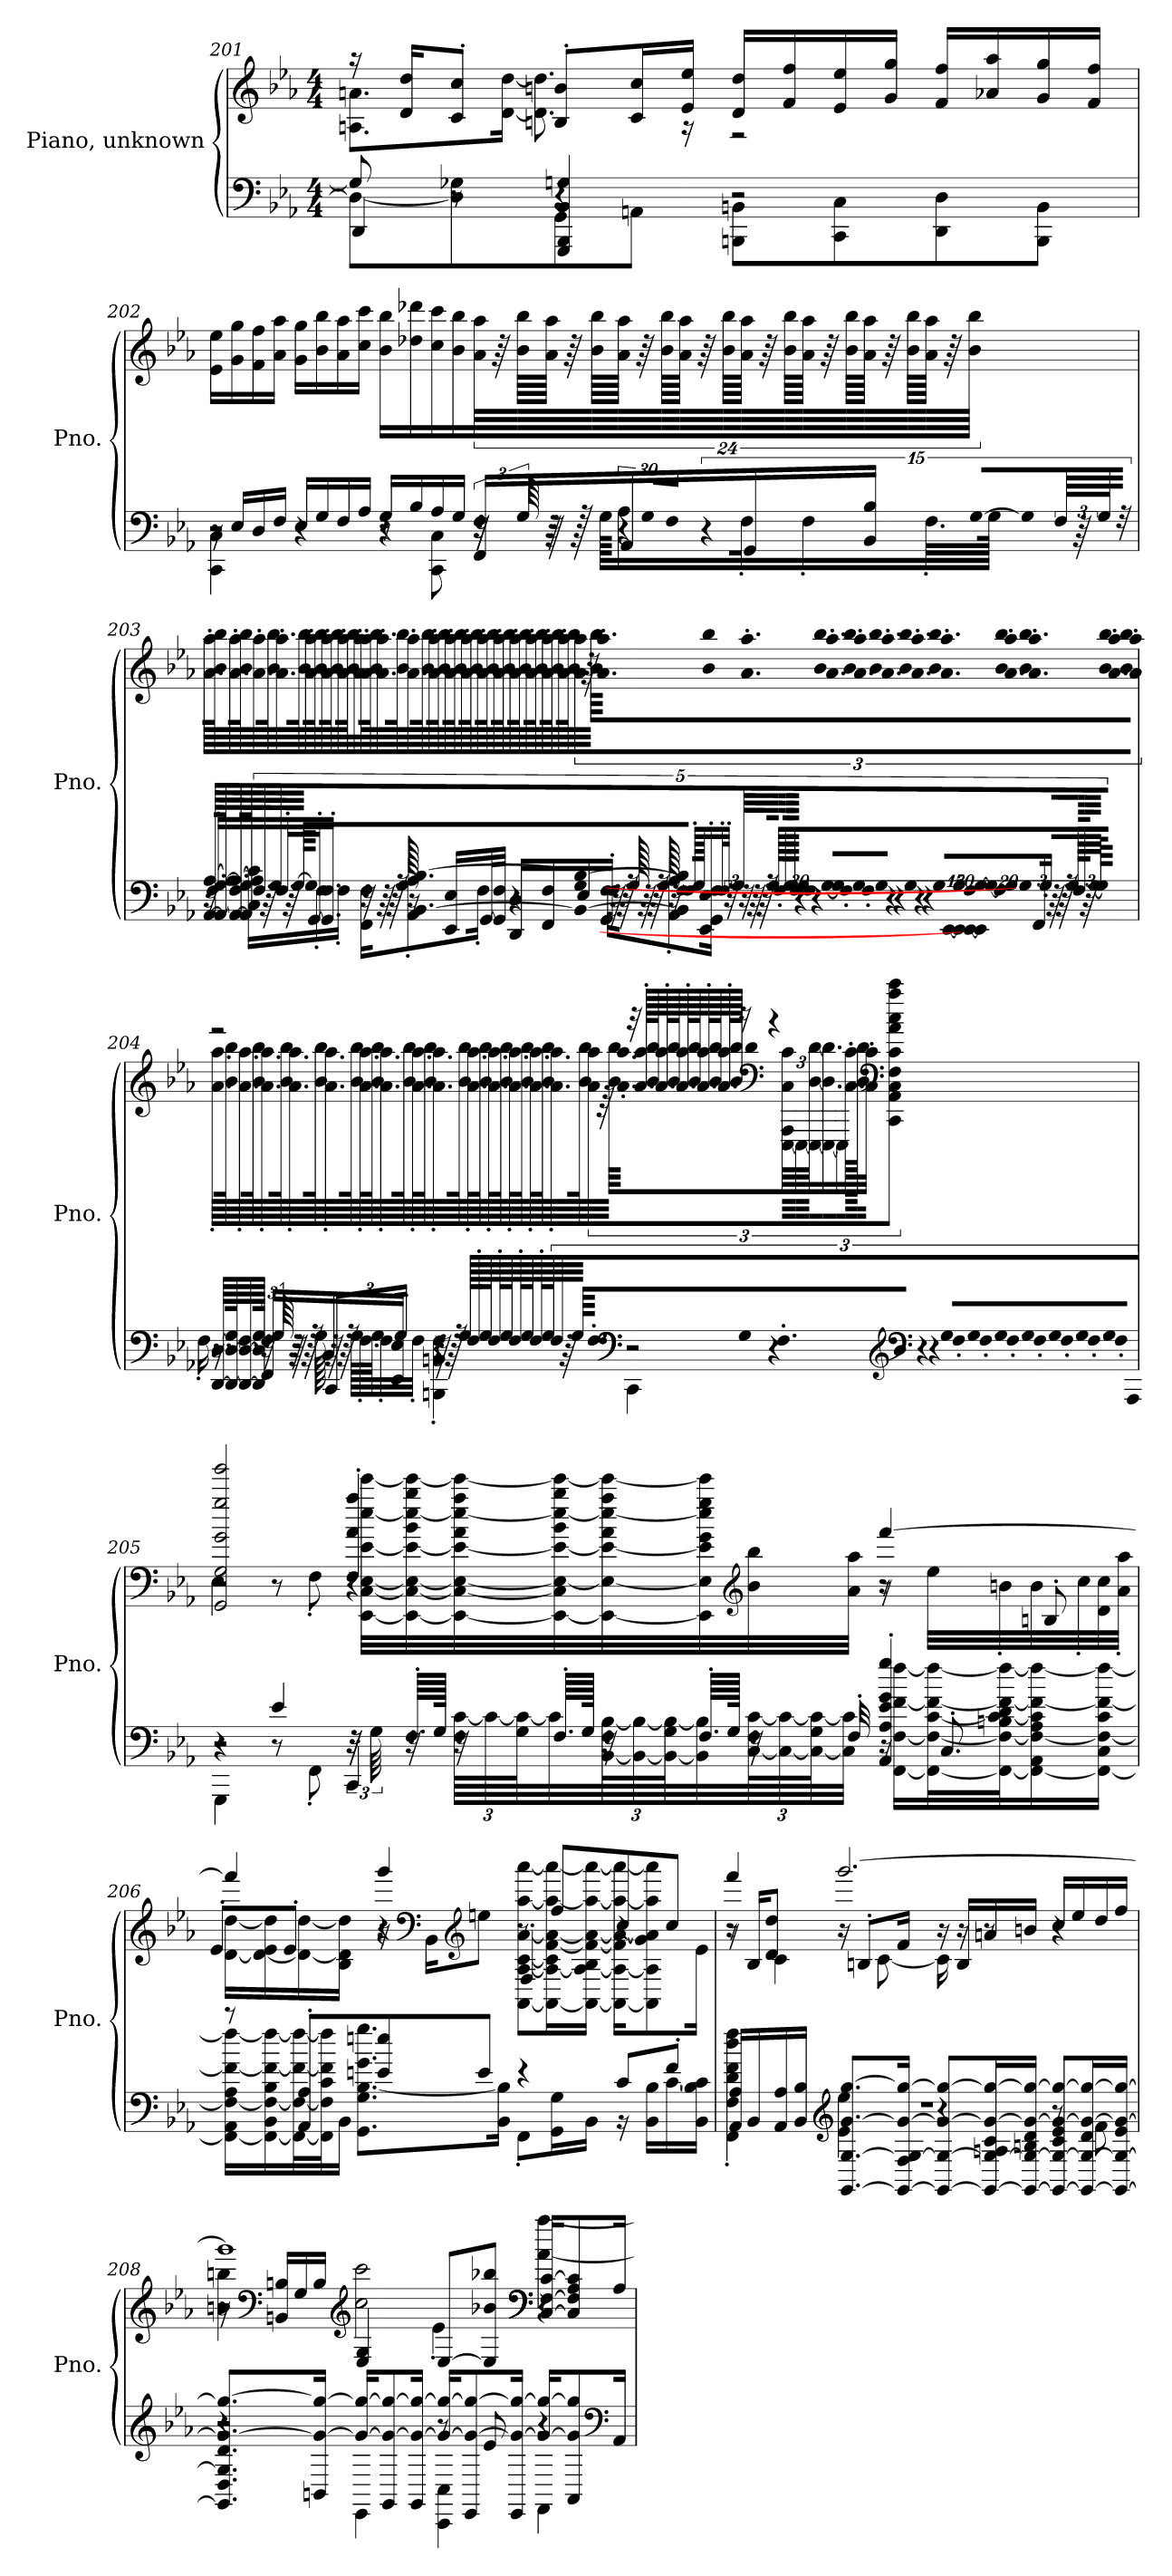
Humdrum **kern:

**kern	**kern
*part1	*part1
*staff2	*staff1
*I"Piano, unknown	*
*I'Pno.	*
*clefF4	*clefG2
*k[b-e-a-]	*k[b-e-a-]
*M4/4	*M4/4
=201	=201
*^	*^
*	*^	*	*
8G/]	8D\L_	4DD/	16r	8.An\ 8.an\L
.	.	.	16d/ 16dd/KL	.
8r	8D\] 8G-X\	.	8c/' 8cc/'J	.
.	.	.	.	[16d\ [16dd\Jk
4r	8GG\	4GGG/ 4BBB-/ 4BB-/ 4Gn/	8Bn/' 8bn/'L	8.d\] 8.dd\]
.	8AAn\J	.	16c/ 16cc/L	.
.	.	.	16e-/ 16ee-/JJ	16r
2r	8BBBn\ 8BBn\L	2r	16d/ 16dd/LL	2r
.	.	.	16f/ 16ff/	.
.	8CC\ 8C\	.	16e-/ 16ee-/	.
.	.	.	16g/ 16gg/JJ	.
.	8DD\ 8D\	.	16f/ 16ff/LL	.
.	.	.	16a-X/ 16aa-/	.
.	8BBB\ 8BB\J	.	16g/ 16gg/	.
.	.	.	16f/ 16ff/JJ	.
*	*	*	*v	*v
!!LO:LB:g=z
=202	=202	=202	=202
16r	4CC\ 4C\	2r	16e-\ 16ee-\LL
16E-/LL	.	.	16g\ 16gg\
16D/	.	.	16f\ 16ff\
16F/JJ	.	.	16a-\ 16aa-\JJ
16E-/LL	4r	.	16g\ 16gg\LL
16G/	.	.	16b-\ 16bb-\
16F/	.	.	16a-\ 16aa-\
16A-/JJ	.	.	16cc\ 16ccc\JJ
16G/LL	8r	4r	16b-\ 16bb-\LL
16B-/	.	.	16dd-X\ 16ddd-X\
16A-/	8CC\ 8C\	.	16cc\ 16ccc\
16G/JJ	.	.	16b-\ 16bb-\
48r	32r	16FF/ 16F/LL	96a-\ 96aa-\JJkk
.	.	.	96r
96G/	.	.	96b-\ 96bb-\LLLL
32r	64r	.	96a-\ 96aa-\JJJJ
.	.	.	96r
.	128r	.	.
.	.	.	96b-\ 96bb-\LLLL
.	128G\KKKLL	.	.
!LO:N:vis=64	!	!	!
960%17r	16A-\	16AA-/	96a-\ 96aa-\JJJJ
.	.	.	96r
!LO:N:vis=256	!	!	!
1920%17G/KLLLL	.	.	.
.	.	.	96b-\ 96bb-\LLLL
!LO:N:vis=64	!	!	!
960%17F/JJJJ	.	.	.
.	.	.	96a-\ 96aa-\JJJJ
.	.	.	96r
1920ryy	.	.	.
!LO:N:vis=128	!	!	!
1920%17r	.	.	.
.	.	.	96b-\ 96bb-\LLLL
!LO:N:vis=256	!	!	!
[1920%17G/KKKLL	.	.	.
16G/]	32F'\K	16GG/	96a-\ 96aa-\JJJJ
.	.	.	96r
.	.	.	96b-\ 96bb-\LLLL
.	16F'\	.	96a-\ 96aa-\JJJJ
.	.	.	96r
.	.	.	96b-\ 96bb-\LLLL
96F/JJkk	.	16BB-/ 16B-/JJ	96a-\ 96aa-\JJJJ
96r	.	.	96r
96G/	.	.	96b-\ 96bb-\LLLL
32r	64.F'\LL	.	96a-\ 96aa-\JJJJ
.	.	.	96r
.	.	.	96b-\ 96bb-\
.	128G\JJJJk	.	.
!!LO:LB:g=z
=203	=203	=203	=203
[64.AA-/ [64.A-/LLLL	16r	16.F'/LL	64.a-\' 64.aa-\'LLLL
128AA-/_ 128G/ 128A-/_K	.	.	128b-\ 128bb-\K
64.AA-/_ 64.F/ 64.A-/_	.	.	64.a-\' 64.aa-\'
128AA-/] 128G/ 128A-/]K	.	.	128b-\ 128bb-\K
80F/JJJJ	16C\ 16c\LL	.	64.a-\' 64.aa-\'
80r	.	.	.
.	.	.	128b-\ 128bb-\K
80G/	.	.	.
.	.	32F'/L	64.a-\' 64.aa-\'
80r	.	.	.
[80G/KKLL	.	.	.
.	.	.	128b-\ 128bb-\K
16G/]	16F'\	[32GG'/J	64.a-\' 64.aa-\'
.	.	.	128b-\ 128bb-\K
.	.	16.GG/]' 16.F/'JJ	64.a-\' 64.aa-\'
.	.	.	128b-\ 128bb-\K
[64.BB-/ [64.B-/LL	16F'\JJ	.	64.a-\' 64.aa-\'
128BB-/_ 128G/ 128B-/_JK	.	.	128b-\ 128bb-\JK
32BB-/] 32F/ 32B-/]JJJ	.	.	32a-\' 32aa-\'
48r	16FF\ 16F\KL	32r	64.a-\' 64.aa-\'L
96G/	.	.	.
.	.	.	128b-\ 128bb-\K
32r	.	64r	64.a-\' 64.aa-\'
.	.	128r	.
.	.	128G/	128b-\ 128bb-\K
64r	8AA-\' 8A-\'	16r	64.a-\' 64.aa-\'
128r	.	.	.
128G/KLLLL	.	.	128b-\ 128bb-\K
64.F'/	.	.	64.a-\' 64.aa-\'
128G/L	.	.	128b-\ 128bb-\K
!LO:N:vis=256	!	!	!
1920%17F/JJJJJ	.	16EE-/ 16E-/LL	64.a-\' 64.aa-\'
!LO:N:vis=128	!	!	!
1920%17r	.	.	.
!LO:N:vis=64	!	!	!
960%17G/	.	.	.
.	.	.	128b-\ 128bb-\K
.	.	.	64.a-\' 64.aa-\'
1920ryy	.	.	.
!LO:N:vis=256	!	!	!
1920%17F/	.	.	.
!LO:N:vis=128	!	!	!
1920%17r	.	.	.
!LO:N:vis=256	!	!	!
[1920%17G/KKKLL	.	.	.
.	.	.	128b-\ 128bb-\K
16G/]	16F'\Jk	[32GG/L	64.a-\' 64.aa-\'
.	.	.	128b-\ 128bb-\K
.	.	32GG/] 32F/JJJ	64.a-\' 64.aa-\'
.	.	.	128b-\ 128bb-\K
64.F'/LL	4r	16DD/ 16D/LL	64.a-\' 64.aa-\'
128G/K	.	.	128b-\ 128bb-\K
64.F'/	.	.	64.a-\' 64.aa-\'
128G/JJJJk	.	.	128b-\ 128bb-\K
64r	.	16FF/ 16F/	64.a-\' 64.aa-\'
128r	.	.	.
128G/	.	.	128b-\ 128bb-\K
64r	.	.	64.a-\' 64.aa-\'
128r	.	.	.
128G/KLLLL	.	.	128b-\ 128bb-\K
*Xbrackettup	*	*	*
!LO:N:vis=64	!	!	!
[960%17EE-/	.	16E-/	96a-\ 96aa-\JJJJ
.	.	.	96r
!LO:N:vis=64	!	!	!
960%17EE-/_ 960%17G/	.	.	.
.	.	.	96b-\ 96bb-\LLLL
.	.	.	64.a-\' 64.aa-\'
1920ryy	.	.	.
!LO:N:vis=64	!	!	!
960%17EE-/_ 960%17F/	.	.	.
!LO:N:vis=256	!	!	!
1920%17EE-/] [1920%17G/K	.	.	.
.	.	.	128b-\ 128bb-\K
!LO:N:vis=64.	!	!	!
640%17G/_	.	16GG/' 16F/'JJ	64.a-\' 64.aa-\'
.	.	.	128b-\ 128bb-\K
!LO:N:vis=64	!	!	!
960%17F/ 960%17G/_	.	.	.
.	.	.	64.a-\' 64.aa-\'
1920ryy	.	.	.
!LO:N:vis=64	!	!	!
960%17G/JJJ]	.	.	.
.	.	.	128b-\ 128bb-\K
12FF/	16F\KL	64r	64.a-\' 64.aa-\'
.	.	128r	.
.	.	128G/	128b-\ 128bb-\K
.	.	64r	64.a-\' 64.aa-\'
.	.	128r	.
.	.	128G/	128b-\ 128bb-\K
.	8AA-\' 8A-\'	32r	64.a-\' 64.aa-\'
24G'/Jk	.	.	.
.	.	.	128b-\ 128bb-\K
.	.	64.F'/LLLL	64.a-\' 64.aa-\'
.	.	128G/JJK	128b-\ 128bb-\K
64r	.	16EE-/' 16E-/' 16F/'	64.a-\' 64.aa-\'
128r	.	.	.
128G/KLLLL	.	.	128b-\ 128bb-\K
*brackettup	*	*	*
96F/JJJJ	.	.	64.a-\' 64.aa-\'
96r	.	.	.
[96G/KKLL	.	.	.
.	.	.	128b-\ 128bb-\K
16G/JJ]	16GG\Jk	32F'/L	64.a-\' 64.aa-\'
.	.	.	128b-\ 128bb-\JK
.	.	32F'/JJJ	32a-\' 32aa-\'JJJ
!!LO:LB:g=z
=204	=204	=204	=204
*	*	*	*^
[64.DD/ [64.D/LLLL	16.F'\	16r	2r	64.a-\' 64.aa-\'LLLL
128DD/_ 128D/_ 128G/K	.	.	.	128b-\ 128bb-\K
64.DD/_ 64.D/_ 64.F/	.	.	.	64.a-\' 64.aa-\'
128DD/] 128D/] 128G/JJJJk	.	.	.	128b-\ 128bb-\K
48r	.	16FF/ 16F/LL	.	64.a-\' 64.aa-\'
96G/	.	.	.	.
.	.	.	.	128b-\ 128bb-\K
32r	64r	.	.	64.a-\' 64.aa-\'
.	128r	.	.	.
.	128G\	.	.	128b-\ 128bb-\K
*Xbrackettup	*	*	*	*
12CC/L	64r	16C/	.	64.a-\' 64.aa-\'
.	128r	.	.	.
.	128G\KLLLL	.	.	128b-\ 128bb-\K
.	64.F'\	.	.	64.a-\' 64.aa-\'
.	128G\JK	.	.	128b-\ 128bb-\K
.	32F'\	16EE-/ 16E-/JJ	.	64.a-\' 64.aa-\'
24G'/Jk	.	.	.	.
.	.	.	.	128b-\ 128bb-\K
.	32F'\JJJ	.	.	64.a-\' 64.aa-\'
.	.	.	.	128b-\ 128bb-\K
64r	4BBBn\' 4BBn\' 4F\'	4r	.	64.a-\' 64.aa-\'
128r	.	.	.	.
128G/KLLLL	.	.	.	128b-\ 128bb-\K
64.F'/	.	.	.	64.a-\' 64.aa-\'
128G/K	.	.	.	128b-\ 128bb-\K
64.F'/	.	.	.	64.a-\' 64.aa-\'
128G/K	.	.	.	128b-\ 128bb-\K
64.F'/	.	.	.	64.a-\' 64.aa-\'
128G/K	.	.	.	128b-\ 128bb-\K
64.F'/	.	.	.	64.a-\' 64.aa-\'
128G/K	.	.	.	128b-\ 128bb-\K
*brackettup	*	*	*	*
96F/JJJJ	.	.	.	64.a-\' 64.aa-\'
96r	.	.	.	.
96G/LLLL	.	.	.	.
.	.	.	.	128b-\ 128bb-\K
64.F'/	.	.	.	96a-\ 96aa-\JJJJ
.	.	.	.	96r
.	.	.	.	96b-\ 96bb-\LLLL
128G/K	.	.	.	.
64.F'/	.	.	.	64.a-\' 64.aa-\'
*clefG2	*	*	*	*
128b-/JJJJk	.	.	.	128bb-\K
*clefF4	*	*	*	*
*	*	*	*	*Xbrackettup
64r	4CC\	2r	32r	[96C\ 96F\ 96a-\ 96aa-\
.	.	.	.	96C\_
128r	.	.	.	.
.	.	.	.	96C\_ [96b-\ [96bb-\JJ
128G/KLLLL	.	.	.	.
64.F'/	.	.	64.a-/' 64.aa-/'LLLL	16.C\_ 16.b-\] 16.bb-\]
128G/K	.	.	128b-/ 128bb-/K	.
64.F'/	.	.	64.a-/' 64.aa-/'	.
128G/K	.	.	128b-/ 128bb-/K	.
64.F'/	.	.	64.a-/' 64.aa-/'	.
128G/K	.	.	128b-/ 128bb-/K	.
64.F'/	.	.	64.a-/' 64.aa-/'	16C\]
128G/K	.	.	128b-/ 128bb-/K	.
64.F'/	.	.	64.a-/' 64.aa-/'	.
128G/K	.	.	128b-/ 128bb-/JJJJk	.
64.F'/	.	.	16r	64.a-\' 64.aa-\'LL
128G/JK	.	.	.	128b-\ 128bb-\JK
32F'/JJJ	.	.	.	32a-\' 32aa-\'JJJ
*	*	*	*clefF4	*
4AAA-/	4r	.	4r	4CC\ 4AA-\ 4C\ 4F\ 4c\ 4a-\ 4cc\ 4aa-\ 4ccc\
!!LO:LB:g=z
=205	=205	=205	=205	=205
*	*	*	*	*^
4r	4GGG\	2r	2GG/ 2G/ 2g/ 2gg/ 2ggg/	4E-\	2r
4e-/	8r	.	.	8r	.
.	8FF'\	.	.	8F'\	.
32r	48r	4CC'/	4F/' 4a-/' 4aa-/'	[32EE-\ [32C\ [32E-\ [32e-\ [32ee-\ [32eee-\LLL	4r
.	96G\	.	.	.	.
64.F'/LLLL	32r	.	.	32EE-\_ 32C\_ 32E-\_ 32e-\_ 32b-\ 32ee-\_ 32bb-\ 32eee-\_	.
128G/JJJJk	.	.	.	.	.
*	*Xbrackettup	*	*	*	*
32r	96F\ [96c\LLLL	.	.	32EE-\_ 32C\_ 32E-\_ 32e-\_ 32a-\ 32ee-\_ 32aa-\ 32eee-\_	.
.	96c\_	.	.	.	.
.	96G\ 96c\_J	.	.	.	.
64.F'/LLLL	32c\]	.	.	32EE-\_ 32C\] 32E-\_ 32e-\_ 32b-\ 32ee-\_ 32bb-\ 32eee-\_	.
128G/JJJJk	.	.	.	.	.
32r	[96BB-\ 96F\ [96B-\L	.	.	32EE-\_ 32E-\_ 32e-\_ 32a-\ 32ee-\_ 32aa-\ 32eee-\_	.
.	96BB-\_ 96B-\_	.	.	.	.
.	96BB-\_ 96G\ 96B-\_J	.	.	.	.
64.F'/LLLL	32BB-\] 32B-\]	.	.	32EE-\] 32E-\] 32e-\] 32g\ 32ee-\] 32gg\ 32eee-\]	.
128G/JJJJk	.	.	.	.	.
*	*	*	*clefG2	*	*
32r	[96C\ 96F\ [96c\L	.	.	32b-\ 32bb-\	.
.	96C\_ 96c\_	.	.	.	.
.	96C\_ 96G\ 96c\_J	.	.	.	.
32F'/	32C\] 32c\]JJJ	.	.	32a-\ 32aa-\JJJ	.
4AA-/' 4A-/' 4e-/' 4g/' 4gg/'	[16FF\ [16F\ [16f\ [16ff\LL	16r	[4fff/	16r	8r
.	32FF\_ 32F\_ [32c\ 32f\_ 32ff\_L	8.C'/	.	32ee-\LLL	.
.	32FF\_ 32F\_ 32Bn\ 32c\_ 32d\ 32f\_ 32ff\_J	.	.	32bn'\	.
.	16FF\_ 16AA-\ 16F\_ 16A-\ 16c\] 16f\_ 16ff\_	.	.	32b\	8Bn'/
.	.	.	.	32cc'\	.
.	16FF\_ 16C\ 16F\_ 16c\ 16f\_ 16ff\_JJ	.	.	32d\ 32cc\	.
.	.	.	.	32a-\' 32aa-\'JJJ	.
*	*v	*v	*	*	*
!!LO:LB:g=z	!!	!!
=206	=206	=206	=206	=206
8r	16FF\_ 16AA-\ 16F\_ 16A-\ 16f\_ 16ff\_LL	4fff/]	[16d\ [16dd\LL	8e-'/L
.	16FF\_ 16BB-\ 16F\_ 16B-\ 16f\_ 16ff\_	.	16d\_ 16e-\ 16dd\]	.
8AA-/' 8A-/'L	32FF\_ 32F\_ 32f\_ 32ff\_L	.	16d\_ [16dd\	8e-'/J
.	32FF\] 32F\] 32c\ 32f\] 32ff\]J	.	.	.
.	16BB-\JJ	.	16B-\ 16d\] 16dd\]JJ	.
8en/ 8een/	8.GG\ 8.G\ [8.B-\ 8.g\ 8.gg\L	4ggg/	16r	4r
*	*	*clefF4	*	*
.	.	.	16BB-\KL	.
*	*	*clefG2	*	*
8e/J	.	.	8een\J	.
.	16BB-\ 16B-\]Jk	.	.	.
4r	8FF'\L	8r	[8AA-\ [8A-\ [8c\ [8a-\ [8aa-\ [8aaa-\L	4F'/
.	16GG\ 16G\L	8ff/L	16AA-\_ 16A-\_ 16c\] [16f\ 16a-\_ 16aa-\_ 16aaa-\_L	.
.	16BB-\JJ	.	16AA-\_ 16A-\_ 16B-\ 16f\_ 16a-\_ 16aa-\_ 16aaa-\_JJ	.
8c/L	16r	8cc/	16AA-\_ 16A-\_ 16f\] 16a-\_ 16aa-\_ 16aaa-\_KL	4r
.	16BB-\ 16B-\LL	.	8AA-\] 8A-\] 8g\ 8a-\] 8aa-\] 8aaa-\]	.
8f'/J	[16c\	8cc/J	.	.
.	16BB-\ 16B-\ 16c\]JJ	.	16e-\Jk	.
!!LO:PB:g=z	!!	!!
=207	=207	=207	=207	=207
*	*^	*	*	*
1r	4FF\' 4F\' 4d\' 4f\' 4dd\' 4ff\'	16AA-/ 16A-/LL	4fff/	8r	16r
.	.	16BB-/	.	.	16B-/KL
.	.	16AA-/ 16A-/	.	4c\	8d/ 8dd/J
.	.	16BB-/ 16B-/JJ	.	.	.
*clefG2	*	*	*	*	*
.	4e-\ 4ee-\	[8.GG/ [8.G/ [8.g/ [8.gg/L	[2.ggg/	.	16r
.	.	.	.	.	8Bn'/L
.	.	.	.	[8c\	.
.	.	16GG/_ 16F/ 16G/_ 16g/_ 16gg/_Jk	.	.	16f/Jk
.	4r	8GG/_ 8G/_ 8g/_ 8gg/_L	.	16c\]	16r
.	.	.	.	16r	16B/LL
.	.	16GG/_ 16G/_ 16An/ 16c/ 16g/_ 16gg/_L	.	8r	16an/
.	.	16GG/_ 16G/_ 16Bn/ 16d/ 16g/_ 16gg/_JJ	.	.	16bn/JJ
.	8r	8GG/_ 8G/_ 8c/ 8e-/ 8g/_ 8gg/_L	.	4r	16cc/LL
.	.	.	.	.	16ee-/
.	8f\	16GG/_ 16G/_ 16d/ 16g/_ 16gg/_L	.	.	16dd/
.	.	16GG/_ 16G/_ 16e-/ 16g/_ 16gg/_JJ	.	.	16ff/JJ
!!LO:LB:g=z
=208	=208	=208	=208	=208	=208
*	*	*	*	*	*^
2r	4r	8.GG/] 8.D/ 8.G/] 8.d/ 8.g/_ 8.gg/_L	1ggg]	4bn\ 4bbn\	16r	2r
*	*	*	*clefF4	*	*	*
.	.	.	.	.	16BBn/ 16Bn/LL	.
.	.	.	.	.	16G/	.
.	.	16BBn/ 16g/_ 16gg/_Jk	.	.	16B/JJ	.
*	*	*	*clefG2	*	*	*
.	4EE-\	16g/_ 16gg/_KL	.	2cc\ 2ccc\	4E-/ 4G/	.
.	.	8GG/ 8g/_ 8gg/_	.	.	.	.
.	.	16GG/ 16g/_ 16gg/_Jk	.	.	.	.
8r	4CC\ 4C\	16g/_ 16gg/_KL	.	.	[8E-/L	4e-'\
.	.	8EE-/ 8g/_ 8gg/_	.	.	.	.
8e-/	.	.	.	.	8E-/] 8b-X/ 8bb-X/J	.
.	.	16EE-/ 16g/_ 16gg/_Jk	.	.	.	.
*	*	*	*clefF4	*	*	*
4r	4FF\	16g/_ 16gg/_KL	.	[4a-\ [4aa-\	[16C/ [16F/ [16c/KL	4r
.	.	8AA-/ 8g/] 8gg/]	.	.	8C/] 8F/] 8A-/ 8c/]	.
*clefF4	*	*	*	*	*	*
.	.	16AA-/Jk	.	.	16A-/Jk	.
*v	*v	*v	*	*	*	*
*	*v	*v	*v	*v
=	=
*-	*-
